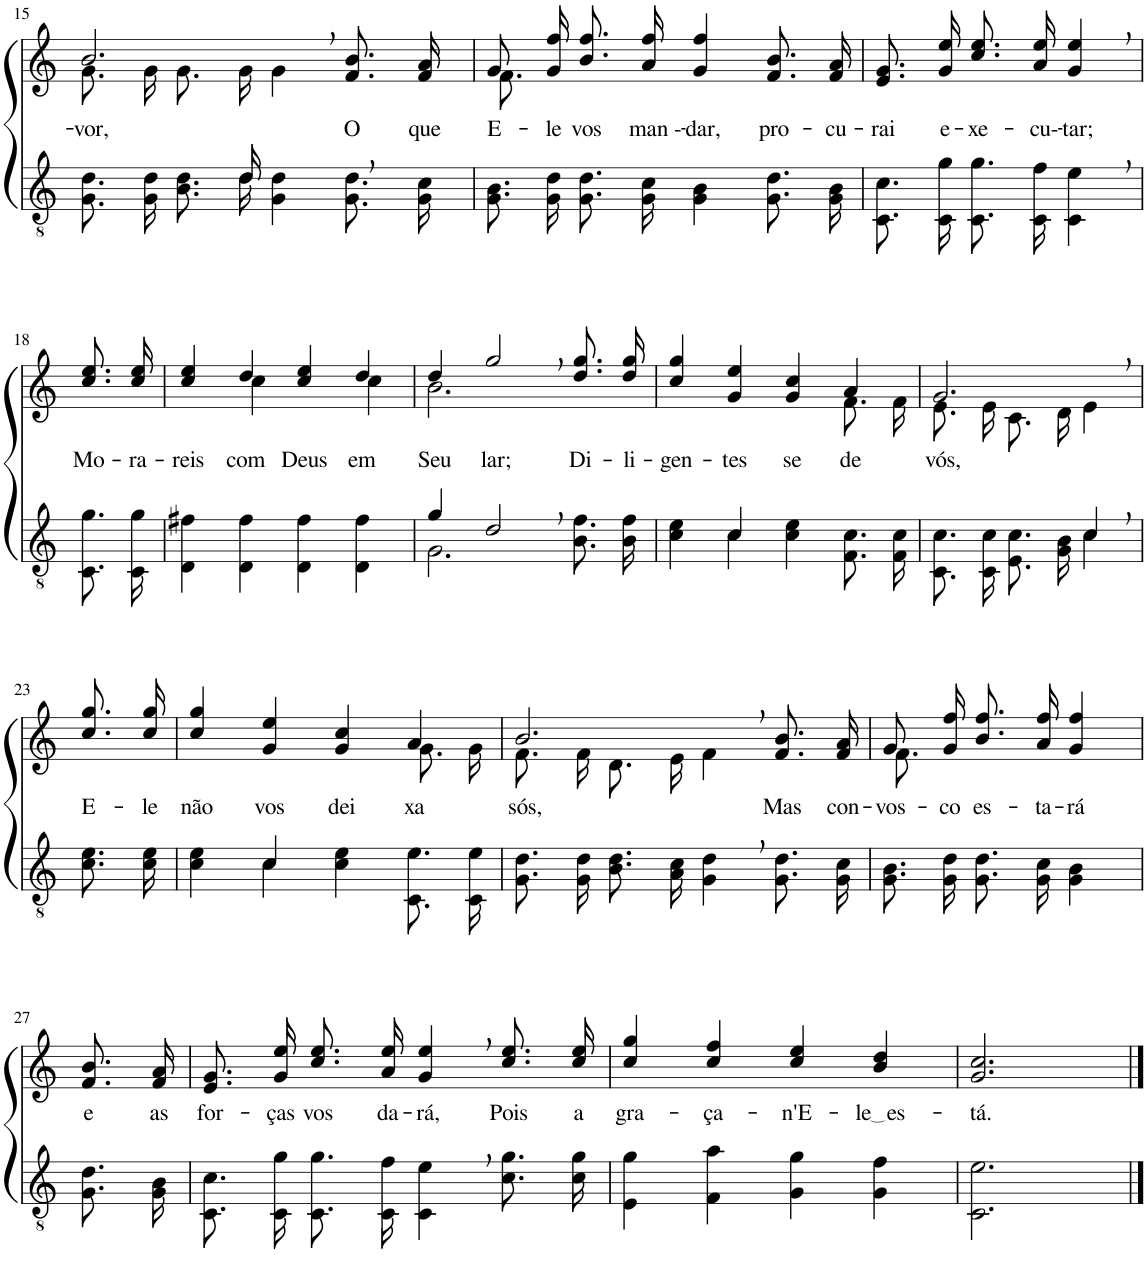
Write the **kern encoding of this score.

**kern	**kern	**text
*part2	*part1	*part1
*staff2	*staff1	*staff1
*I"Parte III e IV	*I"Parte I e II	*
!!LO:PB:g=z
*clefGv2	*clefG2	*
*Trd3c5	*Trd3c5	*
*k[]	*k[]	*
*M4/4	*M4/4	*
=15	=15	=15
*^	*^	*
!	!	!	!	!LO:LY:b
4..ryy	8.G\ 8.d\L	2.b,/	8.g\L	vor,
.	16G\ 16d\Jk	.	16g\Jk	.
.	8.B\ 8.d\L	.	8.g\L	.
16d/	16d\Jk	.	16g\Jk	.
2ryy	4G\ 4d\	.	4g\	.
!	!	!	!	!LO:LY:b
.	8.G/ 8.d/L	8.f/ 8.b/L	4ryy	O
!	!	!	!	!LO:LY:b
.	16G/ 16c/Jk	16f/ 16a/Jk	.	que
=16	=16	=16	=16	=16
!	!	!	!	!LO:LY:b
*v	*v	*	*	*
8.G\ 8.B\L	8.f\L	8g/	E-
.	.	2..ryy	.
!	!	!	!LO:LY:b
16G\ 16d\Jk	16g\ 16ff\Jk	.	-le
!	!	!	!LO:LY:b
8.G/ 8.d/L	8.b\ 8.ff\L	.	vos
!	!	!	!LO:LY:b
16G/ 16c/Jk	16a\ 16ff\Jk	.	man --
!	!	!	!LO:LY:b
4G\ 4B\	4g/ 4ff/	.	-dar,
!	!	!	!LO:LY:b
8.G/ 8.d/L	8.f/ 8.b/L	.	pro-
!	!	!	!LO:LY:b
16G/ 16B/Jk	16f/ 16a/Jk	.	-cu-
*	*v	*v	*
=17	=17	=17
!	!	!LO:LY:b
8.C/ 8.c/L	8.e/ 8.g/L	-rai
!	!	!LO:LY:b
16C/ 16g/Jk	16g/ 16ee/Jk	e-
!	!	!LO:LY:b
8.C/ 8.g/L	8.cc\ 8.ee\L	-xe-
!	!	!LO:LY:b
16C/ 16f/Jk	16a\ 16ee\Jk	-cu--
!	!	!LO:LY:b
4C\, 4e\,	4g/, 4ee/,	-tar;
!!LO:LB:g=z
=18	=18	=18
!	!	!LO:LY:b
8.C/ 8.g/L	8.cc\ 8.ee\L	Mo-
!	!	!LO:LY:b
16C/ 16g/Jk	16cc\ 16ee\Jk	-ra-
=19	=19	=19
!	!	!LO:LY:b
*	*^	*
4D\ 4f#X\	4cc/ 4ee/	4ryy	-reis
!	!	!	!LO:LY:b
4D\ 4f#\	4dd/	4cc\	com
!	!	!	!LO:LY:b
4D\ 4f#\	4cc/ 4ee/	4ryy	Deus
!	!	!	!LO:LY:b
4D\ 4f#\	4dd/	4cc\	em
=20	=20	=20	=20
*^	*	*	*
!	!	!	!	!LO:LY:b
4g/	2.G\	4dd/	2.b\	Seu
!	!	!	!	!LO:LY:b
2d,/	.	2gg,/	.	lar;
!	!	!	!	!LO:LY:b
4ryy	8.B\ 8.f\L	8.dd\ 8.gg\L	4ryy	Di-
!	!	!	!	!LO:LY:b
.	16B\ 16f\Jk	16dd\ 16gg\Jk	.	-li-
=21	=21	=21	=21	=21
!	!	!	!	!LO:LY:b
4ryy	4c\ 4e\	4cc/ 4gg/	2.ryy	-gen-
!	!	!	!	!LO:LY:b
4c/	4c\	4g/ 4ee/	.	-tes
!	!	!	!	!LO:LY:b
2ryy	4c\ 4e\	4g/ 4cc/	.	se-
!	!	!	!	!LO:LY:b
.	8.F/ 8.c/L	4a/	8.f\L	-de
.	16F/ 16c/Jk	.	16f\Jk	.
=22	=22	=22	=22	=22
!	!	!	!	!LO:LY:b
2ryy	8.C/ 8.c/L	2.g,/	8.e\L	vós,
.	16C/ 16c/Jk	.	16e\Jk	.
.	8.E/ 8.c/L	.	8.c\L	.
.	16G/ 16B/Jk	.	16d\Jk	.
4c,/	4c\	.	4e\	.
!!LO:LB:g=z
=23	=23	=23	=23	=23
!	!	!	!	!LO:LY:b
*v	*v	*	*	*
*	*v	*v	*
8.c\ 8.e\L	8.cc\ 8.gg\L	E-
!	!	!LO:LY:b
16c\ 16e\Jk	16cc\ 16gg\Jk	-le
=24	=24	=24
*^	*	*
!	!	!	!LO:LY:b
*	*	*^	*
4ryy	4c\ 4e\	4cc/ 4gg/	2.ryy	não
!	!	!	!	!LO:LY:b
4c/	4c\	4g/ 4ee/	.	vos
!	!	!	!	!LO:LY:b
2ryy	4c\ 4e\	4g/ 4cc/	.	dei-
!	!	!	!	!LO:LY:b
.	8.C/ 8.e/L	4a/	8.g\L	-xa
.	16C/ 16e/Jk	.	16g\Jk	.
=25	=25	=25	=25	=25
!	!	!	!	!LO:LY:b
*v	*v	*	*	*
8.G\ 8.d\L	2.b,/	8.f\L	sós,
16G\ 16d\Jk	.	16f\Jk	.
8.B\ 8.d\L	.	8.d\L	.
16A\ 16c\Jk	.	16e\Jk	.
4G\, 4d\,	.	4f\	.
!	!	!	!LO:LY:b
8.G/ 8.d/L	8.f/ 8.b/L	4ryy	Mas
!	!	!	!LO:LY:b
16G/ 16c/Jk	16f/ 16a/Jk	.	con-
=26	=26	=26	=26
!	!	!	!LO:LY:b
8.G\ 8.B\L	8.f\L	8g/	-vos-
.	.	2ryy	.
!	!	!	!LO:LY:b
16G\ 16d\Jk	16g\ 16ff\Jk	.	-co
!	!	!	!LO:LY:b
8.G/ 8.d/L	8.b\ 8.ff\L	.	es-
!	!	!	!LO:LY:b
16G/ 16c/Jk	16a\ 16ff\Jk	.	-ta-
!	!	!	!LO:LY:b
4G\ 4B\	4g/ 4ff/	.	-rá
.	.	8ryy	.
!!LO:LB:g=z
=27	=27	=27	=27
!	!	!	!LO:LY:b
*	*v	*v	*
8.G/ 8.d/L	8.f/ 8.b/L	e
!	!	!LO:LY:b
16G/ 16B/Jk	16f/ 16a/Jk	as
=28	=28	=28
!	!	!LO:LY:b
8.C/ 8.c/L	8.e/ 8.g/L	for-
!	!	!LO:LY:b
16C/ 16g/Jk	16g/ 16ee/Jk	-ças
!	!	!LO:LY:b
8.C/ 8.g/L	8.cc\ 8.ee\L	vos
!	!	!LO:LY:b
16C/ 16f/Jk	16a\ 16ee\Jk	da-
!	!	!LO:LY:b
4C\, 4e\,	4g/, 4ee/,	-rá,
!	!	!LO:LY:b
8.c\ 8.g\L	8.cc\ 8.ee\L	Pois
!	!	!LO:LY:b
16c\ 16g\Jk	16cc\ 16ee\Jk	a
=29	=29	=29
!	!	!LO:LY:b
4E\ 4g\	4cc/ 4gg/	gra-
!	!	!LO:LY:b
4F\ 4a\	4cc/ 4ff/	-ça-
!	!	!LO:LY:b
4G\ 4g\	4cc/ 4ee/	-n'E-
!	!	!LO:LY:b
4G\ 4f\	4b/ 4dd/	le es
=30	=30	=30
!	!	!LO:LY:b
2.C\ 2.e\	2.g/ 2.cc/	-tá.
==	==	==
*-	*-	*-
